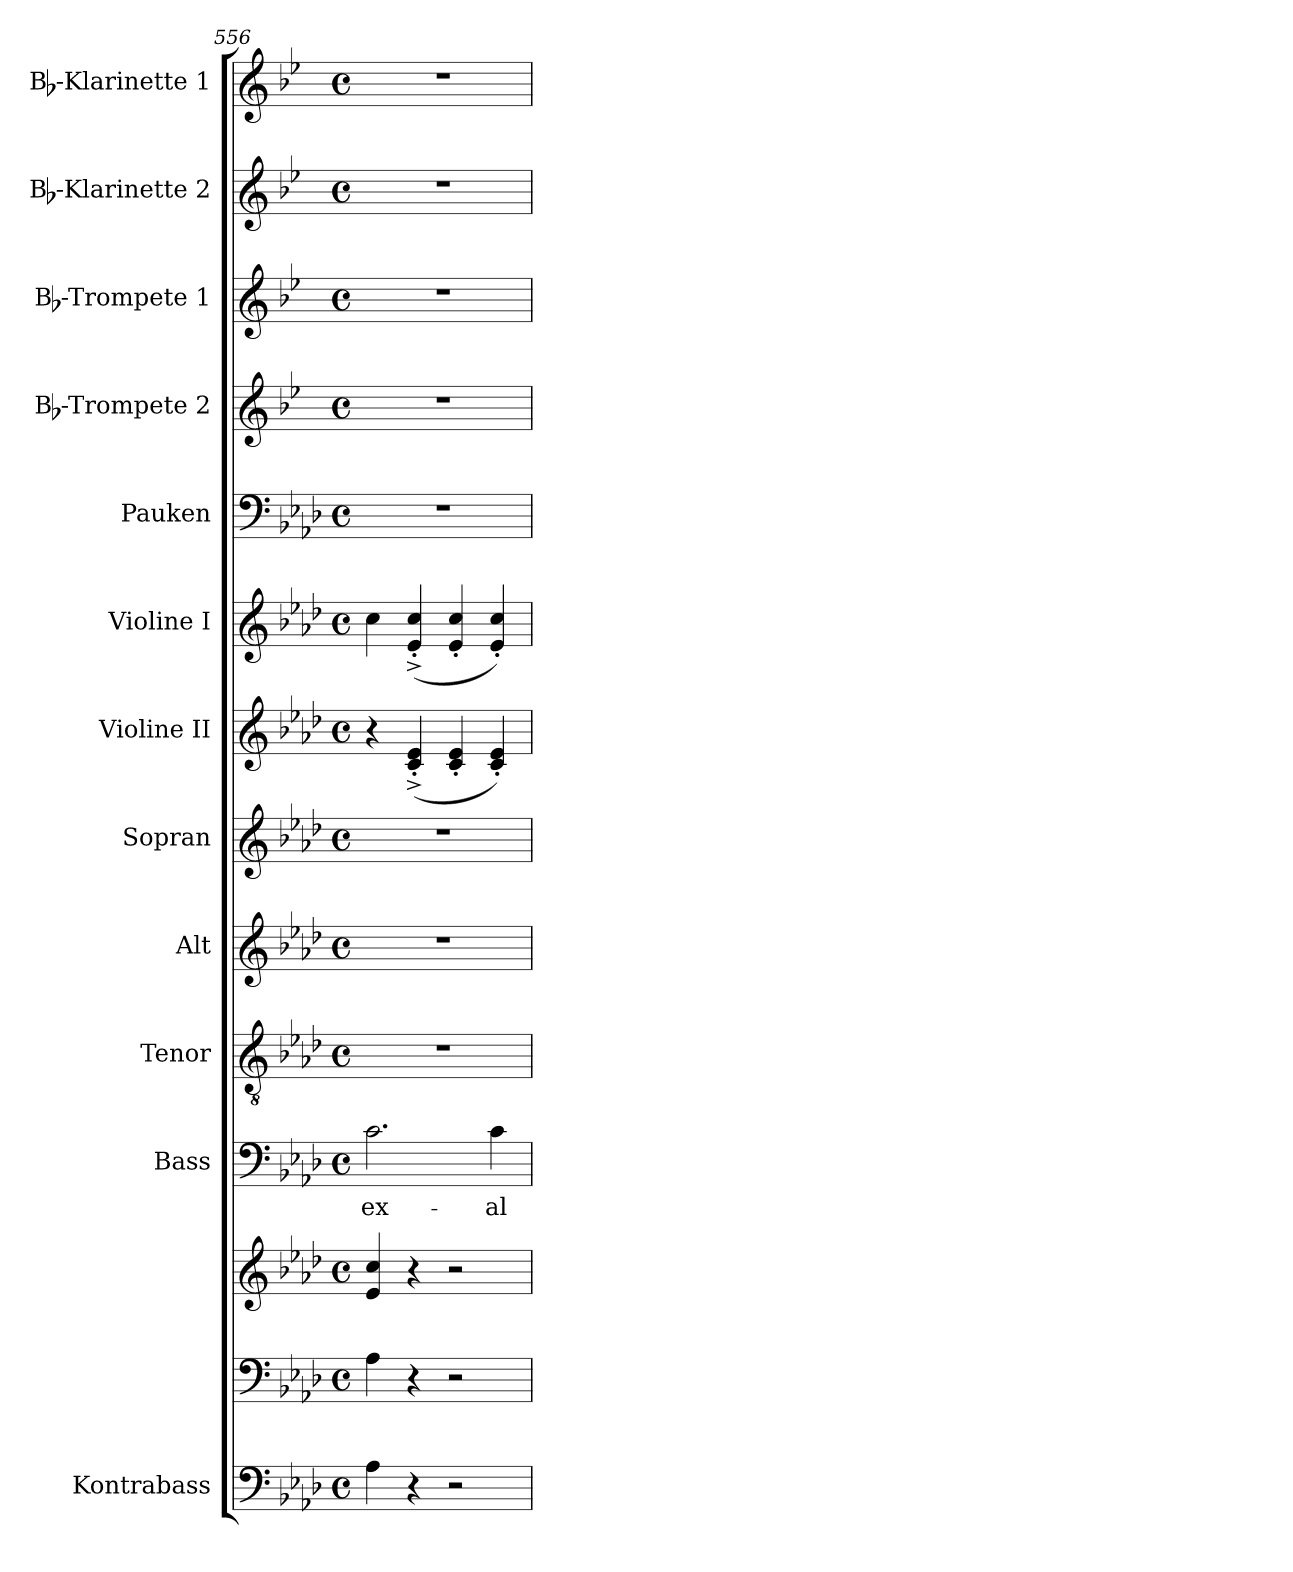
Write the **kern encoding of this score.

**kern	**kern	**kern	**kern	**text	**kern	**kern	**kern	**kern	**kern	**kern	**kern	**kern	**kern	**kern
*part13	*part12	*part12	*part11	*part11	*part10	*part9	*part8	*part7	*part6	*part5	*part4	*part3	*part2	*part1
*staff14	*staff13	*staff12	*staff11	*staff11	*staff10	*staff9	*staff8	*staff7	*staff6	*staff5	*staff4	*staff3	*staff2	*staff1
*I"Kontrabass	*	*	*I"Bass	*	*I"Tenor	*I"Alt	*I"Sopran	*I"Violine II	*I"Violine I	*I"Pauken	*I"Bb-Trompete 2	*I"Bb-Trompete 1	*I"Bb-Klarinette 2	*I"Bb-Klarinette 1
*I'Kb.	*	*	*I'B.	*	*I'T.	*I'A.	*I'S.	*I'Vl. II	*I'Vl. I	*I'Pk.	*I'Bb Trp. 2	*I'Bb Trp. 1	*I'Bb Kl. 2	*I'Bb Kl. 1
!!LO:PB:g=z
*clefF4	*clefF4	*clefG2	*clefF4	*	*clefGv2	*clefG2	*clefG2	*clefG2	*clefG2	*clefF4	*clefG2	*clefG2	*clefG2	*clefG2
*ITrd7c12	*	*	*	*	*	*	*	*	*	*	*ITrd1c2	*ITrd1c2	*ITrd1c2	*ITrd1c2
*k[b-e-a-d-]	*k[b-e-a-d-]	*k[b-e-a-d-]	*k[b-e-a-d-]	*	*k[b-e-a-d-]	*k[b-e-a-d-]	*k[b-e-a-d-]	*k[b-e-a-d-]	*k[b-e-a-d-]	*k[b-e-a-d-]	*k[b-e-a-d-]	*k[b-e-a-d-]	*k[b-e-a-d-]	*k[b-e-a-d-]
*A-:	*A-:	*A-:	*A-:	*	*A-:	*A-:	*A-:	*A-:	*A-:	*A-:	*A-:	*A-:	*A-:	*A-:
*M4/4	*M4/4	*M4/4	*M4/4	*	*M4/4	*M4/4	*M4/4	*M4/4	*M4/4	*M4/4	*M4/4	*M4/4	*M4/4	*M4/4
*met(c)	*met(c)	*met(c)	*met(c)	*	*met(c)	*met(c)	*met(c)	*met(c)	*met(c)	*met(c)	*met(c)	*met(c)	*met(c)	*met(c)
=556	=556	=556	=556	=556	=556	=556	=556	=556	=556	=556	=556	=556	=556	=556
!	!	!	!	!LO:LY:b	!	!	!	!	!	!	!	!	!	!
4AA-\	4A-\	4e-/ 4cc/	2.c\	ex-	1r	1r	1r	4r	4cc\	1r	1r	1r	1r	1r
4r	4r	4r	.	.	.	.	.	(<4c/'<^> 4e-/'<^>	(<4e-/'<^> 4cc/'<^>	.	.	.	.	.
2r	2r	2r	.	.	.	.	.	4c/'< 4e-/'<	4e-/'< 4cc/'<	.	.	.	.	.
!	!	!	!	!LO:LY:b	!	!	!	!	!	!	!	!	!	!
.	.	.	4c\	-al-	.	.	.	4c/'< 4e-/'<)	4e-/'< 4cc/'<)	.	.	.	.	.
=	=	=	=	=	=	=	=	=	=	=	=	=	=	=
*-	*-	*-	*-	*-	*-	*-	*-	*-	*-	*-	*-	*-	*-	*-
